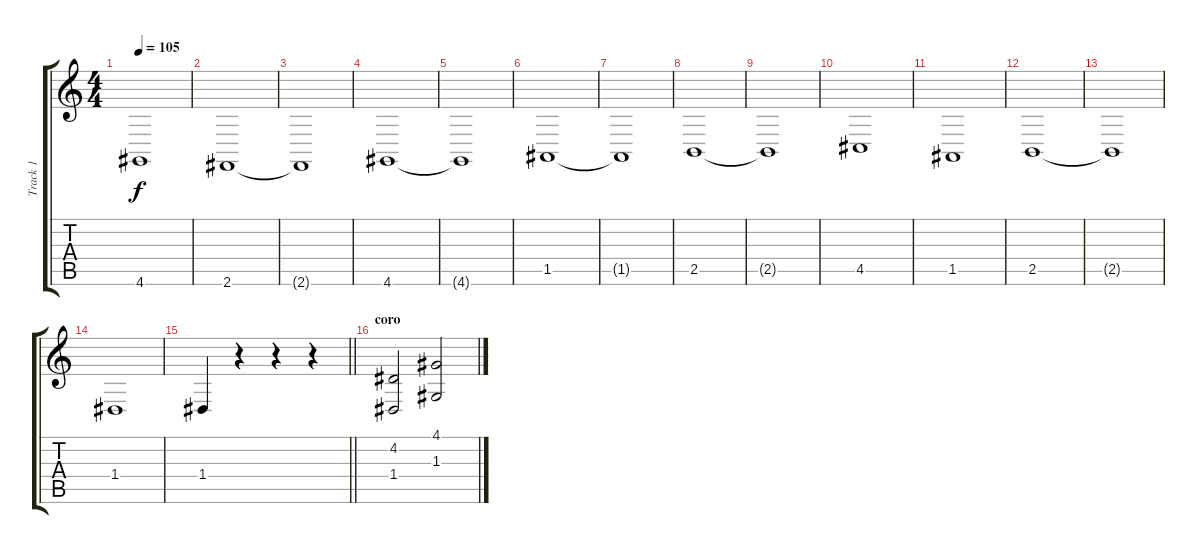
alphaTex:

\track ("Track 1" "Track 1") {instrument accordion}
\staff {score tabs}
\tuning (E4 B3 G3 D3 A2 E2) {hide}
\ts (4 4)
\tempo 105
\clef g2
\ks c
4.6{t}.1{dy f} |
2.6.1 |
2.6{t}.1 |
4.6.1 |
4.6{t}.1 |
1.5.1 |
1.5{t}.1 |
2.5.1 |
2.5{t}.1 |
4.5.1 |
1.5.1 |
2.5.1 |
2.5{t}.1 |
1.4.1 |
\barLineRight lightlight
1.4.4 r.4 r.4 r.4 |
\section ("" "coro")
(4.2 1.4).2 (4.1 1.3).2
